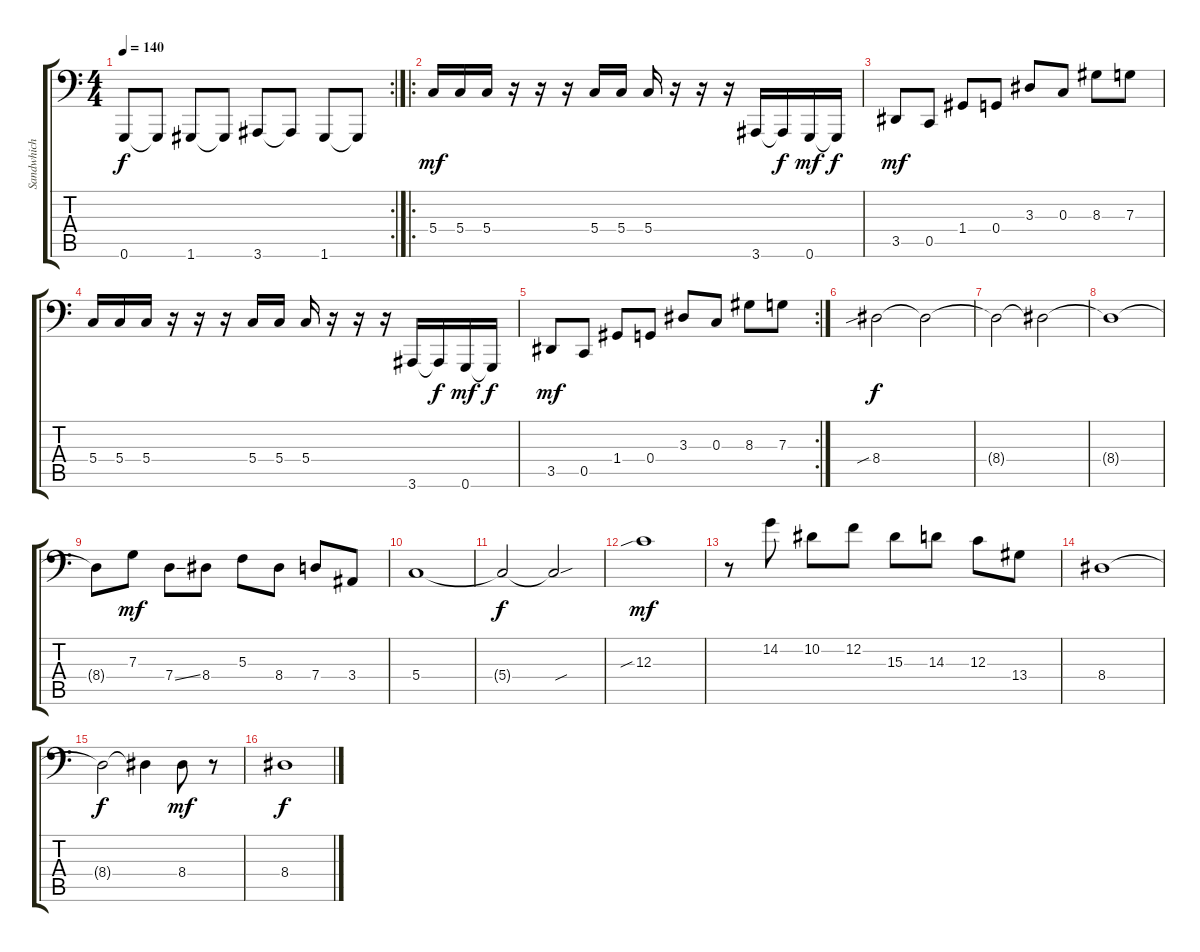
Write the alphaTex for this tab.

\track ("Sandwhich Machine" "Sandwhich ") {instrument electricbassfinger}
\staff {score tabs}
\tuning (Bb2 F2 C2 G1 C1 G0) {hide}
\rc 2
\ts (4 4)
\tempo 140
\clef f4
\ks c
0.6.8{dy f} 0.6{t}.8 1.6.8 1.6{t}.8 3.6.8 3.6{t}.8 1.6.8 1.6{t}.8 |
\ro
5.4.16{dy mf} 5.4.16 5.4.16 r.16 r.16 r.16 5.4.16 5.4.16 5.4.16 r.16 r.16 r.16 3.6.16 3.6{t}.16{dy f} 0.6.16{dy mf} 0.6{t}.16{dy f} |
3.5.8{dy mf} 0.5.8 1.4.8 0.4.8 3.3.8 0.3.8 8.3.8 7.3.8 |
5.4.16 5.4.16 5.4.16 r.16 r.16 r.16 5.4.16 5.4.16 5.4.16 r.16 r.16 r.16 3.6.16 3.6{t}.16{dy f} 0.6.16{dy mf} 0.6{t}.16{dy f} |
\rc 2
3.5.8{dy mf} 0.5.8 1.4.8 0.4.8 3.3.8 0.3.8 8.3.8 7.3.8 |
8.4{sib}.2{dy f} 8.4{t}.2 |
8.4{t}.2 8.4{t}.2 |
8.4{t}.1 |
8.4{t}.8 7.3.8{dy mf} 7.4{ss}.8 8.4.8 5.3.8 8.4.8 7.4.8 3.4.8 |
5.4.1 |
5.4{t}.2{dy f} 5.4{sou t}.2 |
12.3{sib}.1{dy mf} |
r.8 14.2.8 10.2.8 12.2.8 15.3.8 14.3.8 12.3.8 13.4.8 |
8.4.1 |
8.4{t}.2{dy f} 8.4{t}.4 8.4.8{dy mf} r.8 |
8.4.1{dy f}
